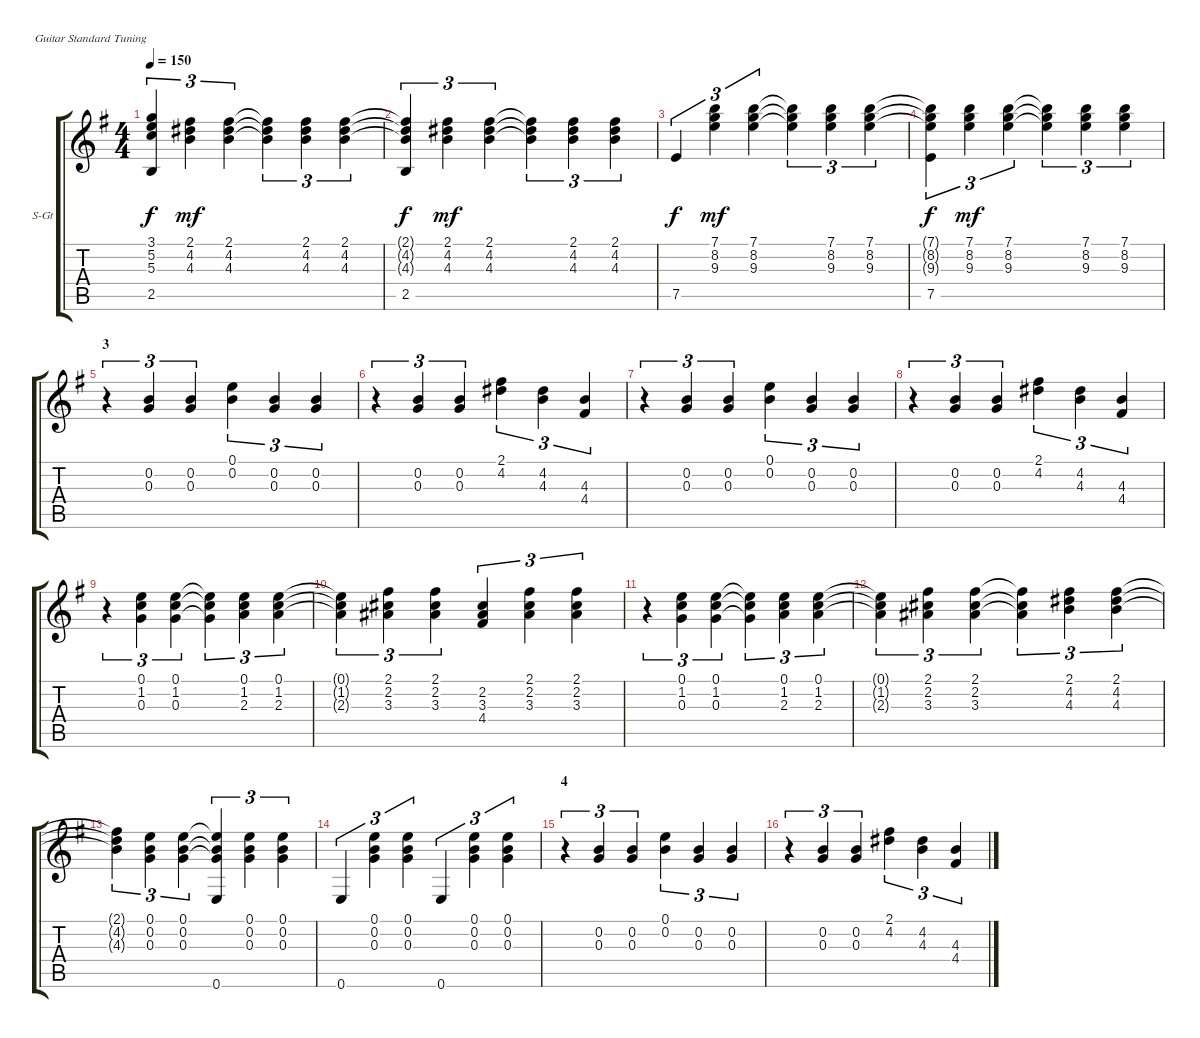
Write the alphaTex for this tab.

\defaultSystemsLayout 4
\bracketExtendMode groupsimilarinstruments
\firstSystemTrackNameOrientation horizontal
\otherSystemsTrackNameOrientation horizontal
\track ("Steel Guitar" "S-Gt") {instrument acousticguitarsteel}
\staff {score tabs}
\tuning (E4 B3 G3 D3 A2 E2)
\ts (4 4)
\tempo 150
\clef g2
\ks eminor
(2.5 5.3{t} 5.2{t} 3.1{t}).4{tu (3 2) dy f} (4.3 4.2 2.1).4{tu (3 2) dy mf} (2.1 4.2 4.3).4{tu (3 2)} (2.1{t} 4.2{t} 4.3{t}).4{tu (3 2)} (4.3 4.2 2.1).4{tu (3 2)} (4.3 4.2 2.1).4{tu (3 2)} |
(2.5 4.3{t} 4.2{t} 2.1{t}).4{tu (3 2) dy f} (4.3 4.2 2.1).4{tu (3 2) dy mf} (2.1 4.2 4.3).4{tu (3 2)} (2.1{t} 4.2{t} 4.3{t}).4{tu (3 2)} (4.3 4.2 2.1).4{tu (3 2)} (4.3 4.2 2.1).4{tu (3 2)} |
7.5.4{tu (3 2) dy f} (9.3 8.2 7.1).4{tu (3 2) dy mf} (7.1 8.2 9.3).4{tu (3 2)} (7.1{t} 9.3{t} 8.2{t}).4{tu (3 2)} (9.3 8.2 7.1).4{tu (3 2)} (9.3 8.2 7.1).4{tu (3 2)} |
(7.5 9.3{t} 8.2{t} 7.1{t}).4{tu (3 2) dy f} (9.3 8.2 7.1).4{tu (3 2) dy mf} (7.1 8.2 9.3).4{tu (3 2)} (7.1{t} 8.2{t} 9.3{t}).4{tu (3 2)} (9.3 8.2 7.1).4{tu (3 2)} (9.3 8.2 7.1).4{tu (3 2)} |
\section ("" "3")
r.4{tu (3 2)} (0.3 0.2).4{tu (3 2)} (0.2 0.3).4{tu (3 2)} (0.1 0.2).4{tu (3 2)} (0.3 0.2).4{tu (3 2)} (0.2 0.3).4{tu (3 2)} |
r.4{tu (3 2)} (0.3 0.2).4{tu (3 2)} (0.2 0.3).4{tu (3 2)} (2.1 4.2).4{tu (3 2)} (4.3 4.2).4{tu (3 2)} (4.3 4.4).4{tu (3 2)} |
r.4{tu (3 2)} (0.3 0.2).4{tu (3 2)} (0.2 0.3).4{tu (3 2)} (0.1 0.2).4{tu (3 2)} (0.3 0.2).4{tu (3 2)} (0.2 0.3).4{tu (3 2)} |
r.4{tu (3 2)} (0.3 0.2).4{tu (3 2)} (0.2 0.3).4{tu (3 2)} (2.1 4.2).4{tu (3 2)} (4.3 4.2).4{tu (3 2)} (4.3 4.4).4{tu (3 2)} |
r.4{tu (3 2)} (1.2 0.3 0.1).4{tu (3 2)} (0.1 1.2 0.3).4{tu (3 2)} (0.3{t} 1.2{t} 0.1{t}).4{tu (3 2)} (1.2 2.3 0.1).4{tu (3 2)} (0.1 1.2 2.3).4{tu (3 2)} |
(2.3{t} 1.2{t} 0.1{t}).4{tu (3 2)} (2.1 2.2 3.3).4{tu (3 2)} (2.1 2.2 3.3).4{tu (3 2)} (2.2 3.3 4.4).4{tu (3 2)} (3.3 2.2 2.1).4{tu (3 2)} (2.1 2.2 3.3).4{tu (3 2)} |
r.4{tu (3 2)} (1.2 0.3 0.1).4{tu (3 2)} (0.1 1.2 0.3).4{tu (3 2)} (0.3{t} 1.2{t} 0.1{t}).4{tu (3 2)} (1.2 2.3 0.1).4{tu (3 2)} (0.1 1.2 2.3).4{tu (3 2)} |
(0.1{t} 1.2{t} 2.3{t}).4{tu (3 2)} (2.1 2.2 3.3).4{tu (3 2)} (3.3 2.2 2.1).4{tu (3 2)} (2.1{t} 2.2{t} 3.3{t}).4{tu (3 2)} (2.1 4.2 4.3).4{tu (3 2)} (4.3 4.2 2.1).4{tu (3 2)} |
(4.3{t} 4.2{t} 2.1{t}).4{tu (3 2)} (0.1 0.2 0.3).4{tu (3 2)} (0.3 0.2 0.1).4{tu (3 2)} (0.1{t} 0.2{t} 0.3{t} 0.6).4{tu (3 2)} (0.1 0.2 0.3).4{tu (3 2)} (0.3 0.2 0.1).4{tu (3 2)} |
0.6.4{tu (3 2)} (0.3 0.1 0.2).4{tu (3 2)} (0.1 0.2 0.3).4{tu (3 2)} 0.6.4{tu (3 2)} (0.3 0.2 0.1).4{tu (3 2)} (0.3 0.2 0.1).4{tu (3 2)} |
\section ("" "4")
r.4{tu (3 2)} (0.3 0.2).4{tu (3 2)} (0.2 0.3).4{tu (3 2)} (0.1 0.2).4{tu (3 2)} (0.3 0.2).4{tu (3 2)} (0.2 0.3).4{tu (3 2)} |
r.4{tu (3 2)} (0.3 0.2).4{tu (3 2)} (0.2 0.3).4{tu (3 2)} (2.1 4.2).4{tu (3 2)} (4.3 4.2).4{tu (3 2)} (4.3 4.4).4{tu (3 2)}
